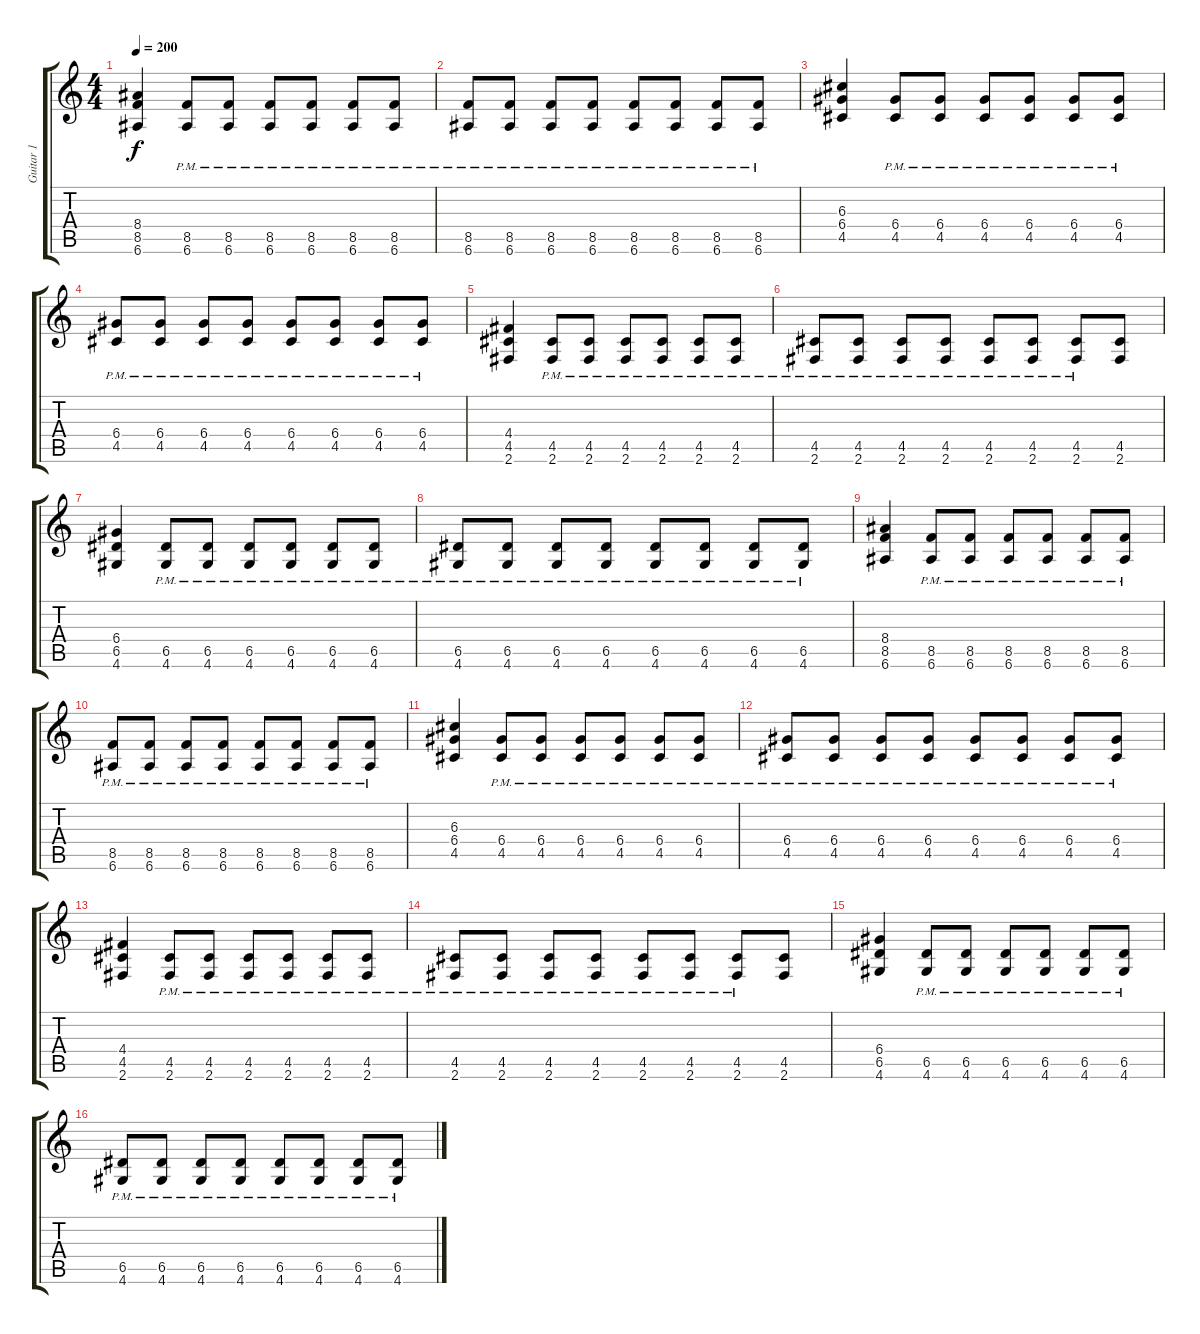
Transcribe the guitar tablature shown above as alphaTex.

\track ("Guitar 1" "Guitar 1") {instrument distortionguitar}
\staff {score tabs}
\tuning (E4 B3 G3 D3 A2 E2) {hide}
\ts (4 4)
\tempo 200
\clef g2
\ks c
(8.4 8.5 6.6).4{dy f} (8.5{pm} 6.6{pm}).8 (8.5{pm} 6.6{pm}).8 (8.5{pm} 6.6{pm}).8 (8.5{pm} 6.6{pm}).8 (8.5{pm} 6.6{pm}).8 (8.5{pm} 6.6{pm}).8 |
(8.5{pm} 6.6{pm}).8 (8.5{pm} 6.6{pm}).8 (8.5{pm} 6.6{pm}).8 (8.5{pm} 6.6{pm}).8 (8.5{pm} 6.6{pm}).8 (8.5{pm} 6.6{pm}).8 (8.5{pm} 6.6{pm}).8 (8.5{pm} 6.6{pm}).8 |
(6.3 6.4 4.5).4 (6.4{pm} 4.5{pm}).8 (6.4{pm} 4.5{pm}).8 (6.4{pm} 4.5{pm}).8 (6.4{pm} 4.5{pm}).8 (6.4{pm} 4.5{pm}).8 (6.4{pm} 4.5{pm}).8 |
(6.4{pm} 4.5{pm}).8 (6.4{pm} 4.5{pm}).8 (6.4{pm} 4.5{pm}).8 (6.4{pm} 4.5{pm}).8 (6.4{pm} 4.5{pm}).8 (6.4{pm} 4.5{pm}).8 (6.4{pm} 4.5{pm}).8 (6.4{pm} 4.5{pm}).8 |
(4.4 4.5 2.6).4 (4.5{pm} 2.6{pm}).8 (4.5{pm} 2.6{pm}).8 (4.5{pm} 2.6{pm}).8 (4.5{pm} 2.6{pm}).8 (4.5{pm} 2.6{pm}).8 (4.5{pm} 2.6{pm}).8 |
(4.5{pm} 2.6{pm}).8 (4.5{pm} 2.6{pm}).8 (4.5{pm} 2.6{pm}).8 (4.5{pm} 2.6{pm}).8 (4.5{pm} 2.6{pm}).8 (4.5{pm} 2.6{pm}).8 (4.5{pm} 2.6{pm}).8 (4.5 2.6).8 |
(6.4 6.5 4.6).4 (6.5{pm} 4.6{pm}).8 (6.5{pm} 4.6{pm}).8 (6.5{pm} 4.6{pm}).8 (6.5{pm} 4.6{pm}).8 (6.5{pm} 4.6{pm}).8 (6.5{pm} 4.6{pm}).8 |
(6.5{pm} 4.6{pm}).8 (6.5{pm} 4.6{pm}).8 (6.5{pm} 4.6{pm}).8 (6.5{pm} 4.6{pm}).8 (6.5{pm} 4.6{pm}).8 (6.5{pm} 4.6{pm}).8 (6.5{pm} 4.6{pm}).8 (6.5{pm} 4.6{pm}).8 |
(8.4 8.5 6.6).4 (8.5{pm} 6.6{pm}).8 (8.5{pm} 6.6{pm}).8 (8.5{pm} 6.6{pm}).8 (8.5{pm} 6.6{pm}).8 (8.5{pm} 6.6{pm}).8 (8.5{pm} 6.6{pm}).8 |
(8.5{pm} 6.6{pm}).8 (8.5{pm} 6.6{pm}).8 (8.5{pm} 6.6{pm}).8 (8.5{pm} 6.6{pm}).8 (8.5{pm} 6.6{pm}).8 (8.5{pm} 6.6{pm}).8 (8.5{pm} 6.6{pm}).8 (8.5{pm} 6.6{pm}).8 |
(6.3 6.4 4.5).4 (6.4{pm} 4.5{pm}).8 (6.4{pm} 4.5{pm}).8 (6.4{pm} 4.5{pm}).8 (6.4{pm} 4.5{pm}).8 (6.4{pm} 4.5{pm}).8 (6.4{pm} 4.5{pm}).8 |
(6.4{pm} 4.5{pm}).8 (6.4{pm} 4.5{pm}).8 (6.4{pm} 4.5{pm}).8 (6.4{pm} 4.5{pm}).8 (6.4{pm} 4.5{pm}).8 (6.4{pm} 4.5{pm}).8 (6.4{pm} 4.5{pm}).8 (6.4{pm} 4.5{pm}).8 |
(4.4 4.5 2.6).4 (4.5{pm} 2.6{pm}).8 (4.5{pm} 2.6{pm}).8 (4.5{pm} 2.6{pm}).8 (4.5{pm} 2.6{pm}).8 (4.5{pm} 2.6{pm}).8 (4.5{pm} 2.6{pm}).8 |
(4.5{pm} 2.6{pm}).8 (4.5{pm} 2.6{pm}).8 (4.5{pm} 2.6{pm}).8 (4.5{pm} 2.6{pm}).8 (4.5{pm} 2.6{pm}).8 (4.5{pm} 2.6{pm}).8 (4.5{pm} 2.6{pm}).8 (4.5 2.6).8 |
(6.4 6.5 4.6).4 (6.5{pm} 4.6{pm}).8 (6.5{pm} 4.6{pm}).8 (6.5{pm} 4.6{pm}).8 (6.5{pm} 4.6{pm}).8 (6.5{pm} 4.6{pm}).8 (6.5{pm} 4.6{pm}).8 |
(6.5{pm} 4.6{pm}).8 (6.5{pm} 4.6{pm}).8 (6.5{pm} 4.6{pm}).8 (6.5{pm} 4.6{pm}).8 (6.5{pm} 4.6{pm}).8 (6.5{pm} 4.6{pm}).8 (6.5{pm} 4.6{pm}).8 (6.5{pm} 4.6{pm}).8
